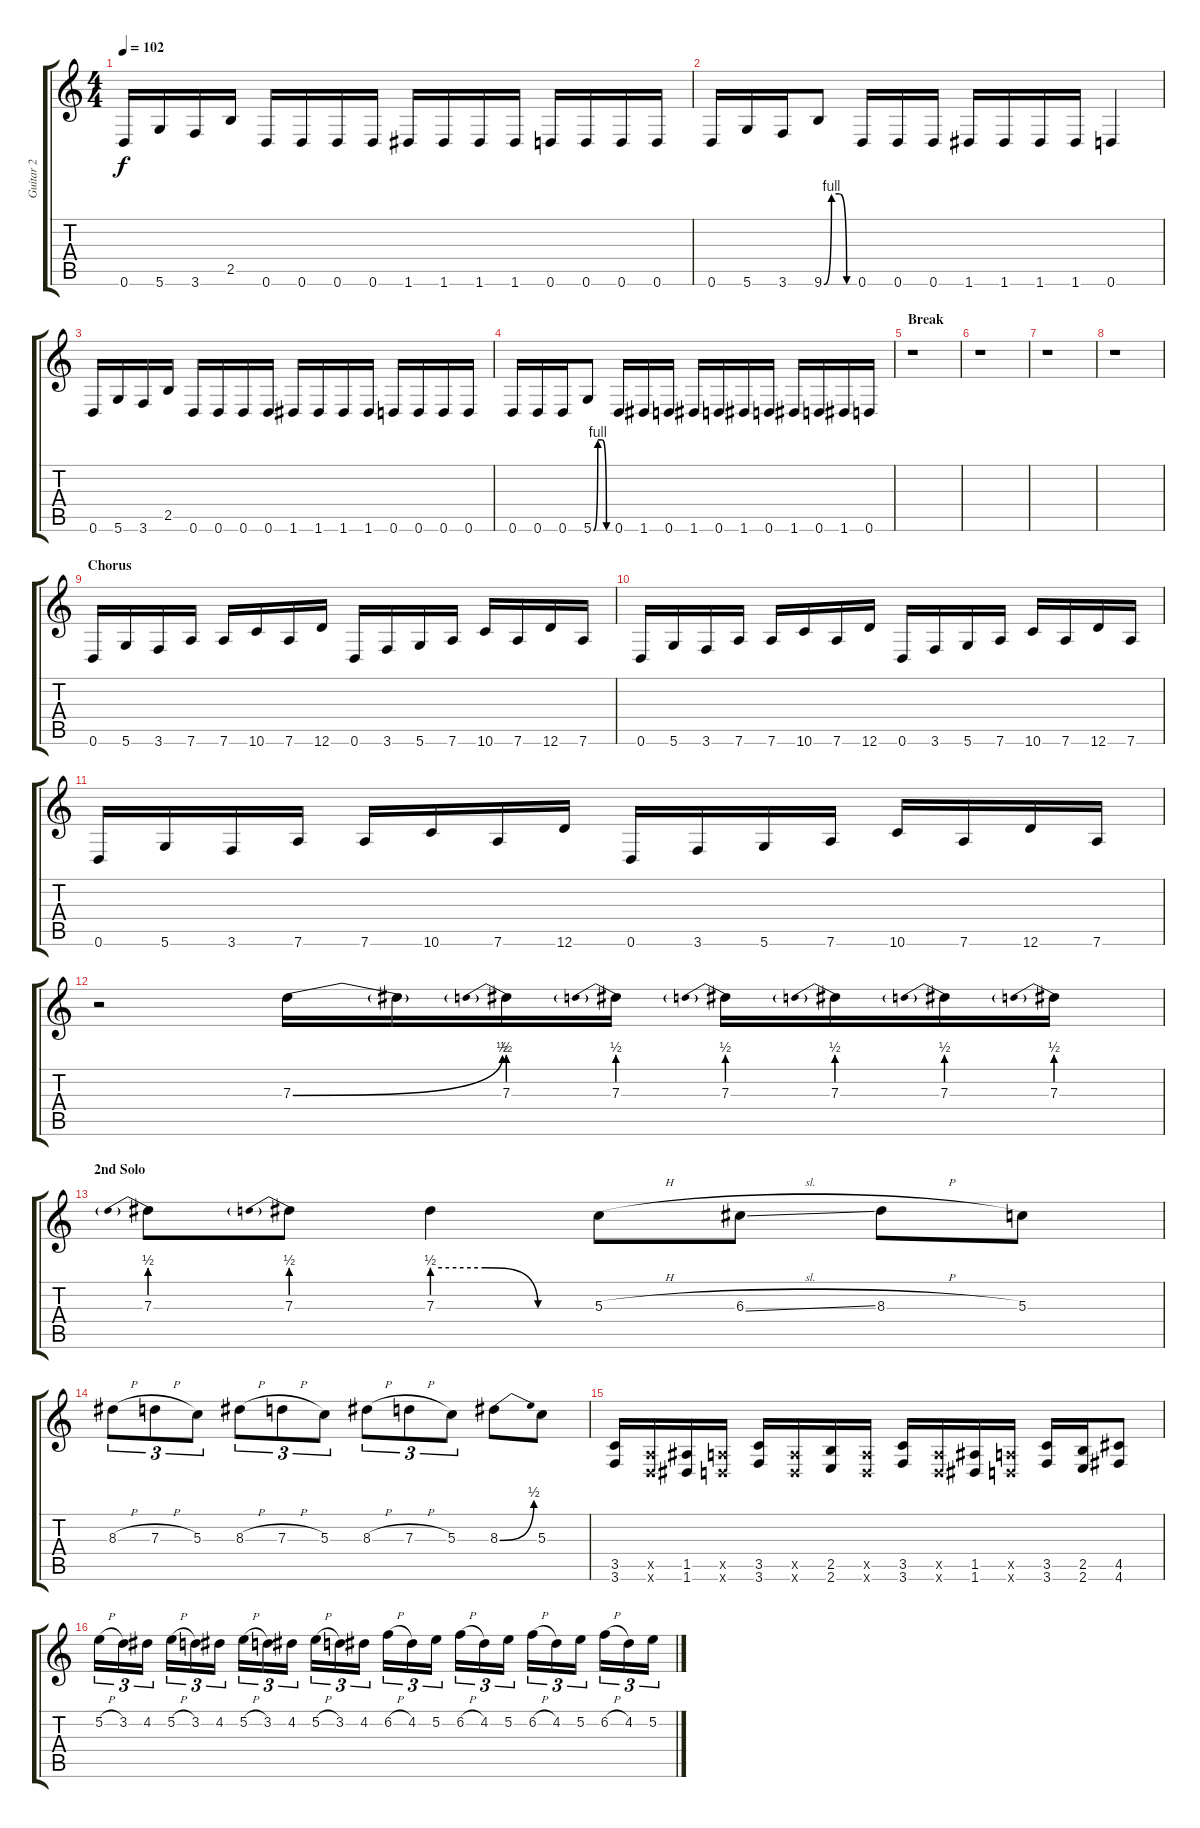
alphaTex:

\track ("Guitar 2" "Guitar 2") {instrument distortionguitar}
\staff {score tabs}
\tuning (E4 B3 G3 D3 A2 D2) {hide}
\ts (4 4)
\tempo 102
\clef g2
\ks c
0.6.16{dy f} 5.6.16 3.6.16 2.5.16 0.6.16 0.6.16 0.6.16 0.6.16 1.6.16 1.6.16 1.6.16 1.6.16 0.6.16 0.6.16 0.6.16 0.6.16 |
0.6.16 5.6.16 3.6.16 9.6{be (custom 0 0 15 4 30 4 45 0 60 0)}.8 0.6.16 0.6.16 0.6.16 1.6.16 1.6.16 1.6.16 1.6.16 0.6.4 |
0.6.16 5.6.16 3.6.16 2.5.16 0.6.16 0.6.16 0.6.16 0.6.16 1.6.16 1.6.16 1.6.16 1.6.16 0.6.16 0.6.16 0.6.16 0.6.16 |
0.6.16 0.6.16 0.6.16 5.6{be (custom 0 0 15 4 30 4 45 0 60 0)}.8 0.6.16 1.6.16 0.6.16 1.6.16 0.6.16 1.6.16 0.6.16 1.6.16 0.6.16 1.6.16 0.6.16 |
\section ("" "Break")
r.1 |
r.1 |
r.1 |
r.1 |
\section ("" "Chorus")
0.6.16 5.6.16 3.6.16 7.6.16 7.6.16 10.6.16 7.6.16 12.6.16 0.6.16 3.6.16 5.6.16 7.6.16 10.6.16 7.6.16 12.6.16 7.6.16 |
0.6.16 5.6.16 3.6.16 7.6.16 7.6.16 10.6.16 7.6.16 12.6.16 0.6.16 3.6.16 5.6.16 7.6.16 10.6.16 7.6.16 12.6.16 7.6.16 |
0.6.16 5.6.16 3.6.16 7.6.16 7.6.16 10.6.16 7.6.16 12.6.16 0.6.16 3.6.16 5.6.16 7.6.16 10.6.16 7.6.16 12.6.16 7.6.16 |
r.2{balance 8} 7.3{be (bend 0 0 60 2)}.16 7.3{t}.16 7.3{be (prebend 0 2 60 2)}.16 7.3{be (prebend 0 2 60 2)}.16 7.3{be (prebend 0 2 60 2)}.16 7.3{be (prebend 0 2 60 2)}.16 7.3{be (prebend 0 2 60 2)}.16 7.3{be (prebend 0 2 60 2)}.16 |
\section ("" "2nd Solo")
7.3{be (prebend 0 2 60 2)}.8 7.3{be (prebend 0 2 60 2)}.8 7.3{be (custom 0 2 20 2 40 0 60 0)}.4 5.3{h}.8 6.3{sl}.8 8.3{h}.8 5.3.8 |
8.3{h}.8{tu (3 2)} 7.3{h}.8{tu (3 2)} 5.3.8{tu (3 2)} 8.3{h}.8{tu (3 2)} 7.3{h}.8{tu (3 2)} 5.3.8{tu (3 2)} 8.3{h}.8{tu (3 2)} 7.3{h}.8{tu (3 2)} 5.3.8{tu (3 2)} 8.3{be (bend 0 0 60 2)}.8 5.3.8 |
(3.5 3.6).16 (0.5{x} 0.6{x}).16 (1.5 1.6).16 (0.5{x} 0.6{x}).16 (3.5 3.6).16 (0.5{x} 0.6{x}).16 (2.5 2.6).16 (0.5{x} 0.6{x}).16 (3.5 3.6).16 (0.5{x} 0.6{x}).16 (1.5 1.6).16 (0.5{x} 0.6{x}).16 (3.5 3.6).16 (2.5 2.6).16 (4.5 4.6).8 |
5.2{h}.16{tu (3 2)} 3.2.16{tu (3 2)} 4.2.16{tu (3 2)} 5.2{h}.16{tu (3 2)} 3.2.16{tu (3 2)} 4.2.16{tu (3 2)} 5.2{h}.16{tu (3 2)} 3.2.16{tu (3 2)} 4.2.16{tu (3 2)} 5.2{h}.16{tu (3 2)} 3.2.16{tu (3 2)} 4.2.16{tu (3 2)} 6.2{h}.16{tu (3 2)} 4.2.16{tu (3 2)} 5.2.16{tu (3 2)} 6.2{h}.16{tu (3 2)} 4.2.16{tu (3 2)} 5.2.16{tu (3 2)} 6.2{h}.16{tu (3 2)} 4.2.16{tu (3 2)} 5.2.16{tu (3 2)} 6.2{h}.16{tu (3 2)} 4.2.16{tu (3 2)} 5.2.16{tu (3 2)}
